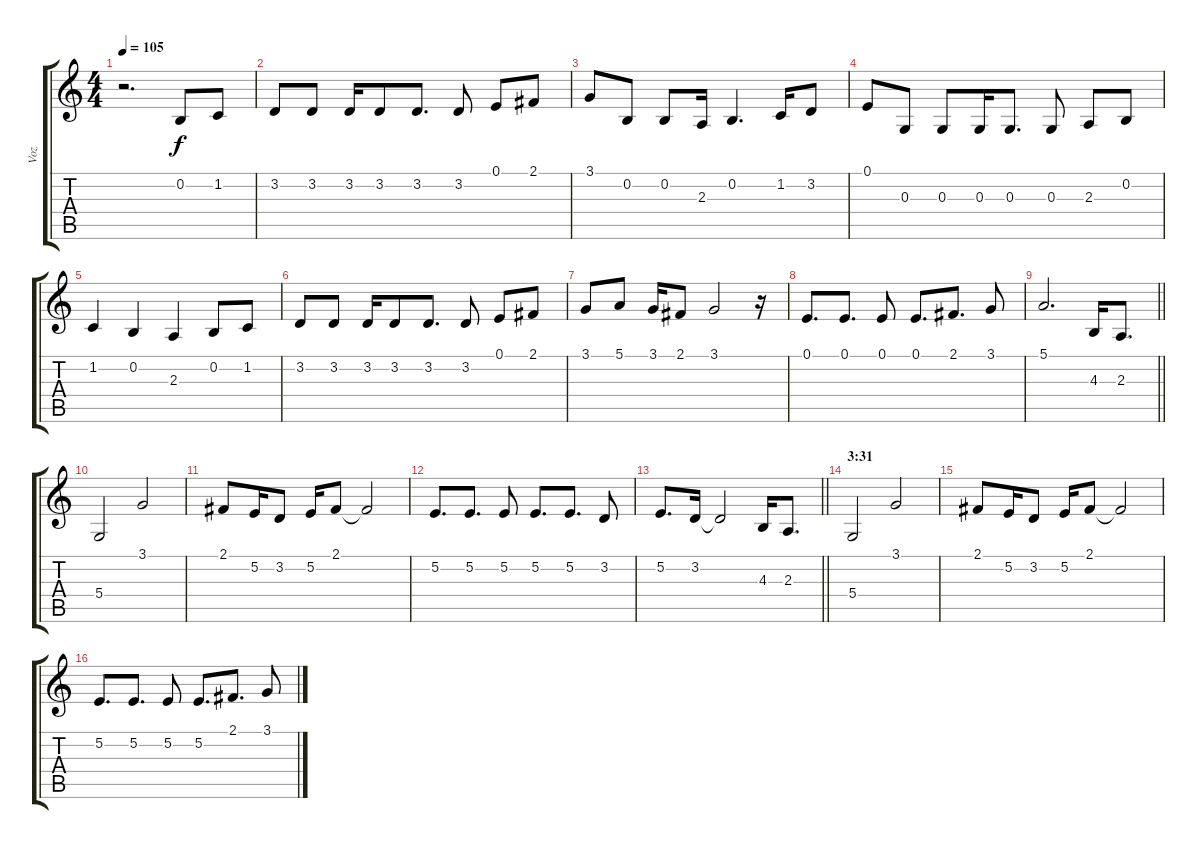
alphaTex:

\track ("Voz" "Voz") {instrument sopranosax}
\staff {score tabs}
\tuning (E4 B3 G3 D3 A2 E2) {hide}
\ts (4 4)
\tempo 105
\clef g2
\ks c
r.2{d dy f} 0.2.8 1.2.8 |
3.2.8 3.2.8 3.2.16 3.2.8 3.2.8{d} 3.2.8 0.1.8 2.1.8 |
3.1.8 0.2.8 0.2.8 2.3.16 0.2.4{d} 1.2.16 3.2.8 |
0.1.8 0.3.8 0.3.8 0.3.16 0.3.8{d} 0.3.8 2.3.8 0.2.8 |
1.2.4 0.2.4 2.3.4 0.2.8 1.2.8 |
3.2.8 3.2.8 3.2.16 3.2.8 3.2.8{d} 3.2.8 0.1.8 2.1.8 |
3.1.8 5.1.8 3.1.16 2.1.8 3.1.2 r.16 |
0.1.8{d} 0.1.8{d} 0.1.8 0.1.8{d} 2.1.8{d} 3.1.8 |
\barLineRight lightlight
5.1.2{d} 4.3.16 2.3.8{d} |
5.4.2 3.1.2 |
2.1.8 5.2.16 3.2.8 5.2.16 2.1.8 2.1{t}.2 |
5.2.8{d} 5.2.8{d} 5.2.8 5.2.8{d} 5.2.8{d} 3.2.8 |
\barLineRight lightlight
5.2.8{d} 3.2.16 3.2{t}.2 4.3.16 2.3.8{d} |
\section ("" "3:31")
5.4.2 3.1.2 |
2.1.8 5.2.16 3.2.8 5.2.16 2.1.8 2.1{t}.2 |
5.2.8{d} 5.2.8{d} 5.2.8 5.2.8{d} 2.1.8{d} 3.1.8
